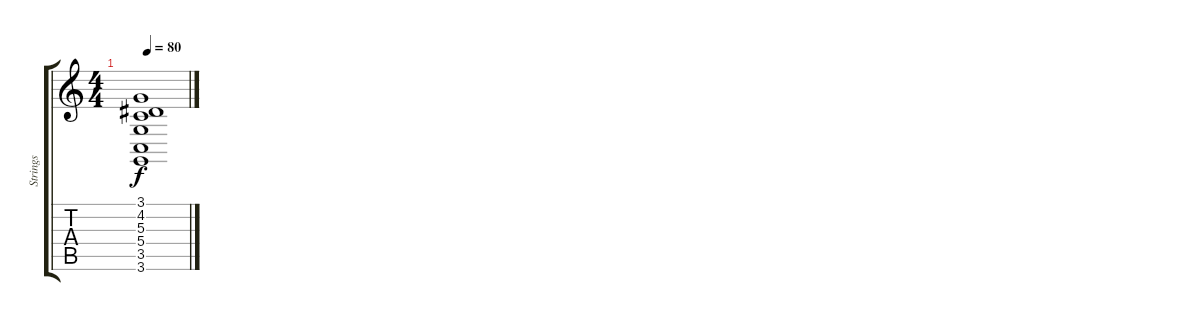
\track ("Strings" "Strings") {instrument synthstrings2}
\staff {score tabs}
\tuning (E4 B3 G3 D3 A2 E2) {hide}
\ts (4 4)
\tempo 80
\clef g2
\ks c
(3.1{t} 4.2{t} 5.3{t} 5.4{t} 3.5{t} 3.6{t}).1{dy f}
